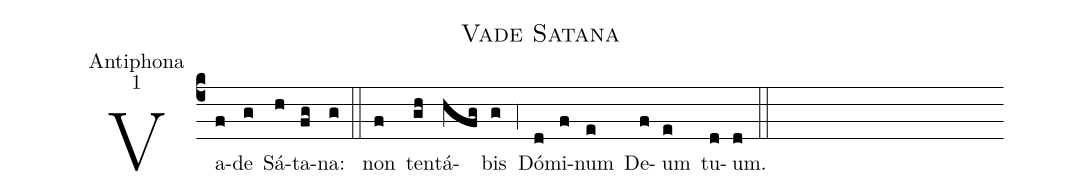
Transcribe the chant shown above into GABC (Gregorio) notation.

name:Vade Satana;
office-part:Antiphona;
mode:1;
%%
(c4) Va(f)de(g) Sá(h)ta(fg)na:(g) (::) non(f) ten(gh)tá(hfg)bis(g) (;4) Dó(d)mi(f)num(e) De(f)um(e) tu(d)um.(d) (::)
